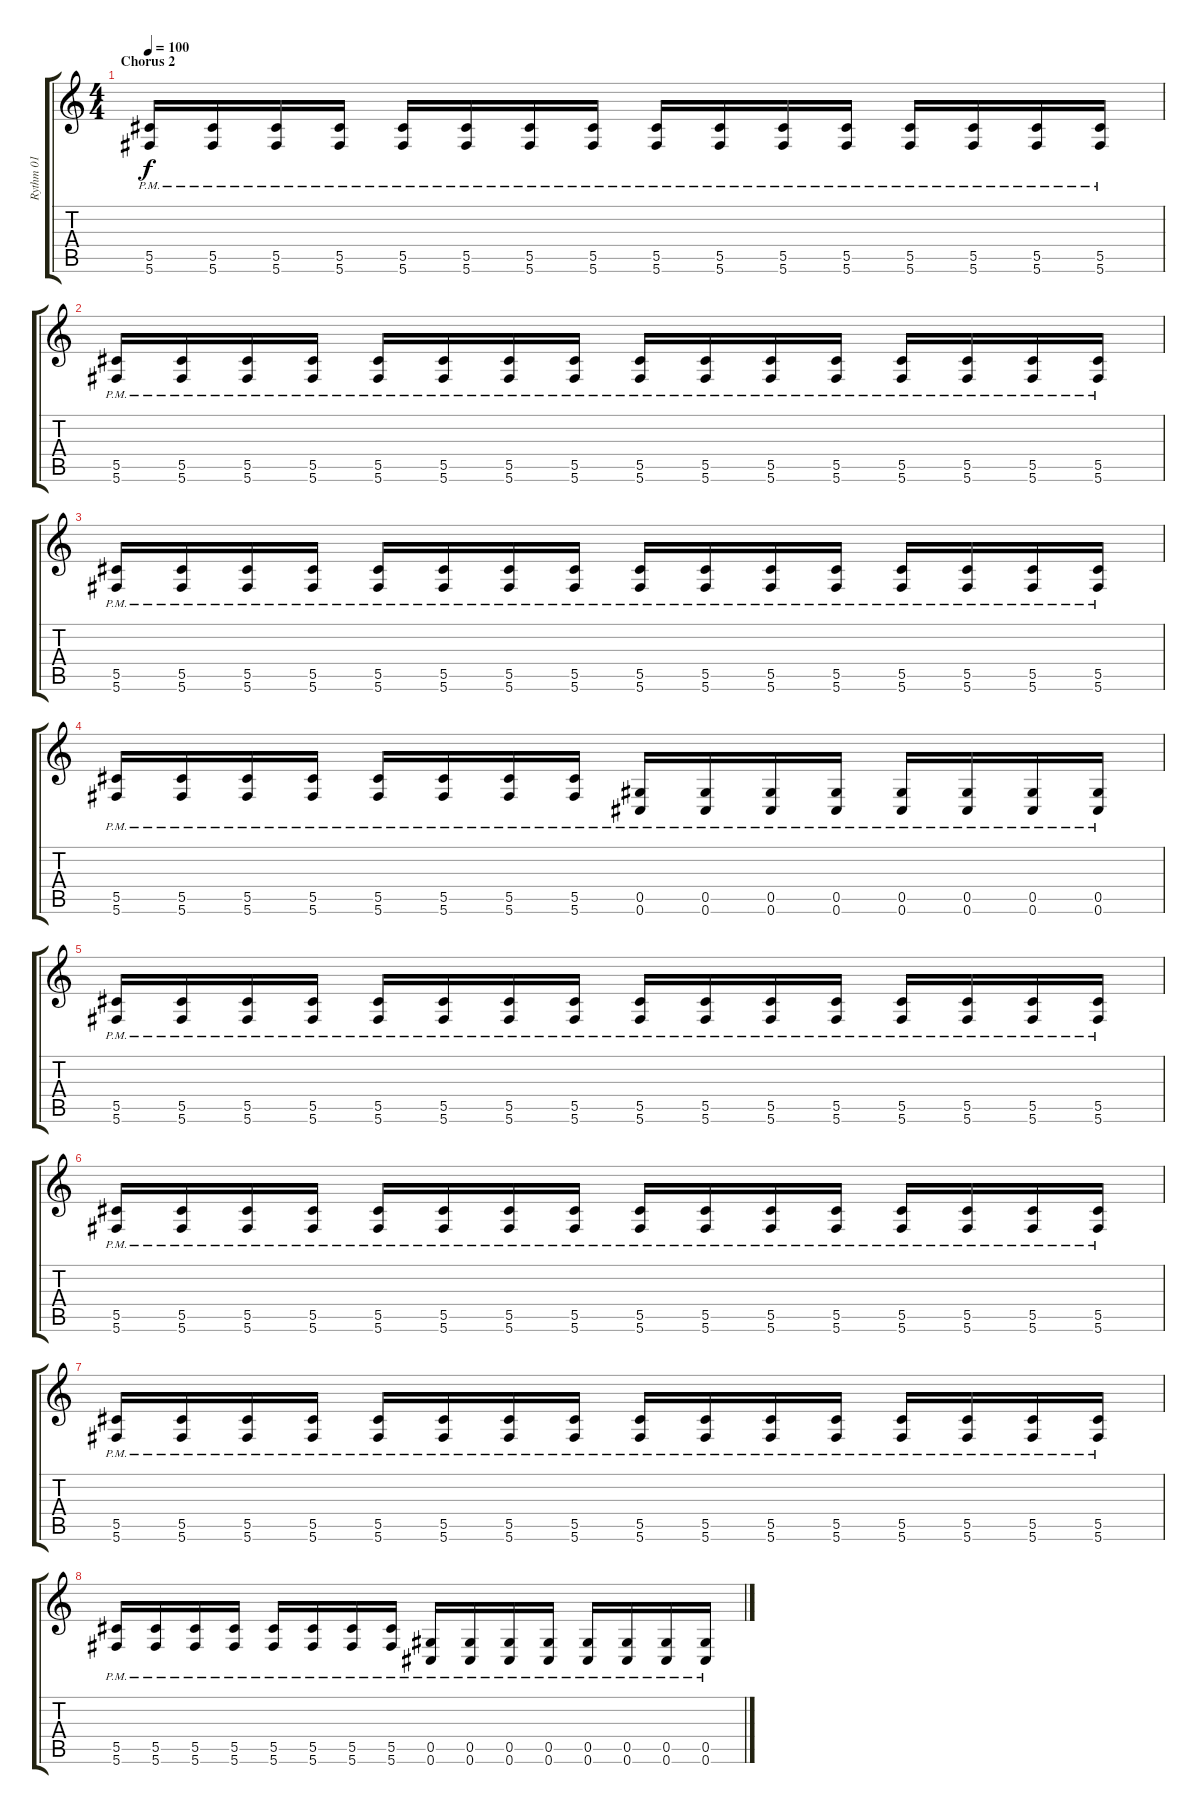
\track ("Rythm 01" "Rythm 01") {instrument distortionguitar}
\staff {score tabs}
\tuning (Eb4 Bb3 Gb3 Db3 Ab2 Db2) {hide}
\ts (4 4)
\section ("" "Chorus 2")
\tempo 100
\clef g2
\ks c
(5.5{pm} 5.6{pm}).16{dy f} (5.5{pm} 5.6{pm}).16 (5.5{pm} 5.6{pm}).16 (5.5{pm} 5.6{pm}).16 (5.5{pm} 5.6{pm}).16 (5.5{pm} 5.6{pm}).16 (5.5{pm} 5.6{pm}).16 (5.5{pm} 5.6{pm}).16 (5.5{pm} 5.6{pm}).16 (5.5{pm} 5.6{pm}).16 (5.5{pm} 5.6{pm}).16 (5.5{pm} 5.6{pm}).16 (5.5{pm} 5.6{pm}).16 (5.5{pm} 5.6{pm}).16 (5.5{pm} 5.6{pm}).16 (5.5{pm} 5.6{pm}).16 |
(5.5{pm} 5.6{pm}).16 (5.5{pm} 5.6{pm}).16 (5.5{pm} 5.6{pm}).16 (5.5{pm} 5.6{pm}).16 (5.5{pm} 5.6{pm}).16 (5.5{pm} 5.6{pm}).16 (5.5{pm} 5.6{pm}).16 (5.5{pm} 5.6{pm}).16 (5.5{pm} 5.6{pm}).16 (5.5{pm} 5.6{pm}).16 (5.5{pm} 5.6{pm}).16 (5.5{pm} 5.6{pm}).16 (5.5{pm} 5.6{pm}).16 (5.5{pm} 5.6{pm}).16 (5.5{pm} 5.6{pm}).16 (5.5{pm} 5.6{pm}).16 |
(5.5{pm} 5.6{pm}).16 (5.5{pm} 5.6{pm}).16 (5.5{pm} 5.6{pm}).16 (5.5{pm} 5.6{pm}).16 (5.5{pm} 5.6{pm}).16 (5.5{pm} 5.6{pm}).16 (5.5{pm} 5.6{pm}).16 (5.5{pm} 5.6{pm}).16 (5.5{pm} 5.6{pm}).16 (5.5{pm} 5.6{pm}).16 (5.5{pm} 5.6{pm}).16 (5.5{pm} 5.6{pm}).16 (5.5{pm} 5.6{pm}).16 (5.5{pm} 5.6{pm}).16 (5.5{pm} 5.6{pm}).16 (5.5{pm} 5.6{pm}).16 |
(5.5{pm} 5.6{pm}).16 (5.5{pm} 5.6{pm}).16 (5.5{pm} 5.6{pm}).16 (5.5{pm} 5.6{pm}).16 (5.5{pm} 5.6{pm}).16 (5.5{pm} 5.6{pm}).16 (5.5{pm} 5.6{pm}).16 (5.5{pm} 5.6{pm}).16 (0.5{pm} 0.6{pm}).16 (0.5{pm} 0.6{pm}).16 (0.5{pm} 0.6{pm}).16 (0.5{pm} 0.6{pm}).16 (0.5{pm} 0.6{pm}).16 (0.5{pm} 0.6{pm}).16 (0.5{pm} 0.6{pm}).16 (0.5{pm} 0.6{pm}).16 |
(5.5{pm} 5.6{pm}).16 (5.5{pm} 5.6{pm}).16 (5.5{pm} 5.6{pm}).16 (5.5{pm} 5.6{pm}).16 (5.5{pm} 5.6{pm}).16 (5.5{pm} 5.6{pm}).16 (5.5{pm} 5.6{pm}).16 (5.5{pm} 5.6{pm}).16 (5.5{pm} 5.6{pm}).16 (5.5{pm} 5.6{pm}).16 (5.5{pm} 5.6{pm}).16 (5.5{pm} 5.6{pm}).16 (5.5{pm} 5.6{pm}).16 (5.5{pm} 5.6{pm}).16 (5.5{pm} 5.6{pm}).16 (5.5{pm} 5.6{pm}).16 |
(5.5{pm} 5.6{pm}).16 (5.5{pm} 5.6{pm}).16 (5.5{pm} 5.6{pm}).16 (5.5{pm} 5.6{pm}).16 (5.5{pm} 5.6{pm}).16 (5.5{pm} 5.6{pm}).16 (5.5{pm} 5.6{pm}).16 (5.5{pm} 5.6{pm}).16 (5.5{pm} 5.6{pm}).16 (5.5{pm} 5.6{pm}).16 (5.5{pm} 5.6{pm}).16 (5.5{pm} 5.6{pm}).16 (5.5{pm} 5.6{pm}).16 (5.5{pm} 5.6{pm}).16 (5.5{pm} 5.6{pm}).16 (5.5{pm} 5.6{pm}).16 |
(5.5{pm} 5.6{pm}).16 (5.5{pm} 5.6{pm}).16 (5.5{pm} 5.6{pm}).16 (5.5{pm} 5.6{pm}).16 (5.5{pm} 5.6{pm}).16 (5.5{pm} 5.6{pm}).16 (5.5{pm} 5.6{pm}).16 (5.5{pm} 5.6{pm}).16 (5.5{pm} 5.6{pm}).16 (5.5{pm} 5.6{pm}).16 (5.5{pm} 5.6{pm}).16 (5.5{pm} 5.6{pm}).16 (5.5{pm} 5.6{pm}).16 (5.5{pm} 5.6{pm}).16 (5.5{pm} 5.6{pm}).16 (5.5{pm} 5.6{pm}).16 |
(5.5{pm} 5.6{pm}).16 (5.5{pm} 5.6{pm}).16 (5.5{pm} 5.6{pm}).16 (5.5{pm} 5.6{pm}).16 (5.5{pm} 5.6{pm}).16 (5.5{pm} 5.6{pm}).16 (5.5{pm} 5.6{pm}).16 (5.5{pm} 5.6{pm}).16 (0.5{pm} 0.6{pm}).16 (0.5{pm} 0.6{pm}).16 (0.5{pm} 0.6{pm}).16 (0.5{pm} 0.6{pm}).16 (0.5{pm} 0.6{pm}).16 (0.5{pm} 0.6{pm}).16 (0.5{pm} 0.6{pm}).16 (0.5{pm} 0.6{pm}).16
